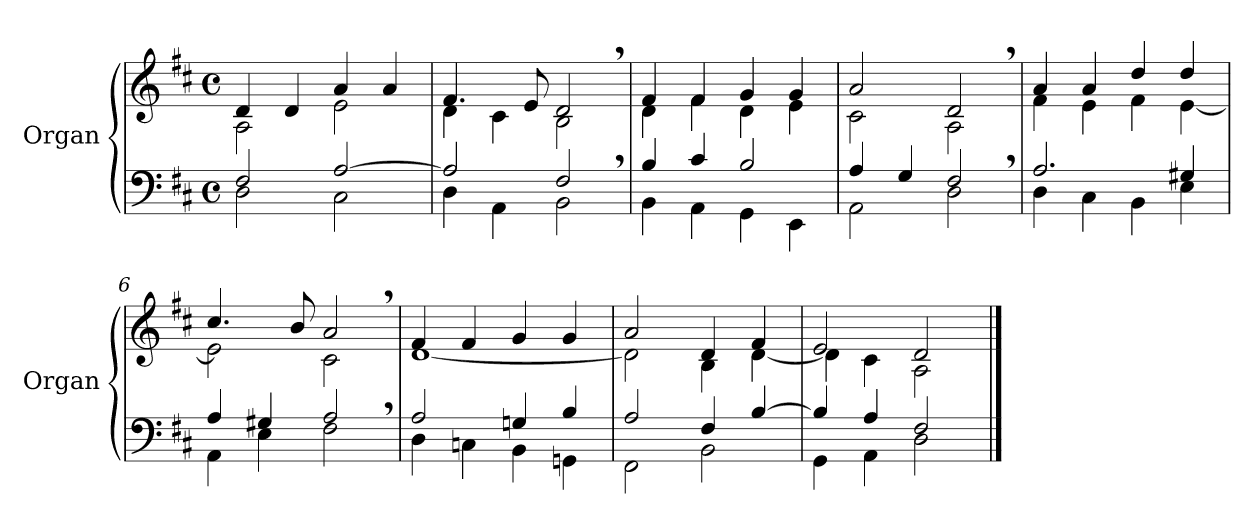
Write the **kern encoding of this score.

**kern	**kern
*part1	*part1
*staff2	*staff1
*I"Organ	*
*I'Organ	*
*clefF4	*clefG2
*k[f#c#]	*k[f#c#]
*M4/4	*M4/4
*met(c)	*met(c)
=1	=1
*^	*^
2F#/	2D\	4d/	2A\
.	.	4d/	.
[>2A/	2C#\	4a/	2e\
.	.	4a/	.
=2	=2	=2	=2
2A/]	4D\	4.f#/	4d\
.	4AA\	.	4c#\
.	.	8e/	.
2F#,/	2BB\	2d,/	2B\
=3	=3	=3	=3
4B/	4BB\	4f#/	4d\
4c#/	4AA\	4f#/	4f#\
2B/	4GG\	4g/	4d\
.	4EE\	4g/	4e\
=4	=4	=4	=4
4A/	2AA\	2a/	2c#\
4G/	.	.	.
2F#,/	2D\	2d,/	2A\
=5	=5	=5	=5
2.A/	4D\	4a/	4f#\
.	4C#\	4a/	4e\
.	4BB\	4dd/	4f#\
4G#X/	4E\	4dd/	[<4e\
=6	=6	=6	=6
4A/	4AA\	4.cc#/	2e\]
4G#X/	4E\	.	.
.	.	8b/	.
2A,/	2F#\	2a,/	2c#\
=7	=7	=7	=7
2A/	4D\	4f#/	[<1d
.	4Cn\	4f#/	.
4Gn/	4BB\	4g/	.
4B/	4GGn\	4g/	.
=8	=8	=8	=8
2A/	2FF#\	2a/	2d\]
4F#/	2BB\	4d/	4B\
[>4B/	.	4f#/	[<4d\
=9	=9	=9	=9
4B/]	4GG\	2e/	4d\]
4A/	4AA\	.	4c#\
2F#/	2D\	2d/	2A\
*v	*v	*	*
*	*v	*v
==	==
*-	*-
